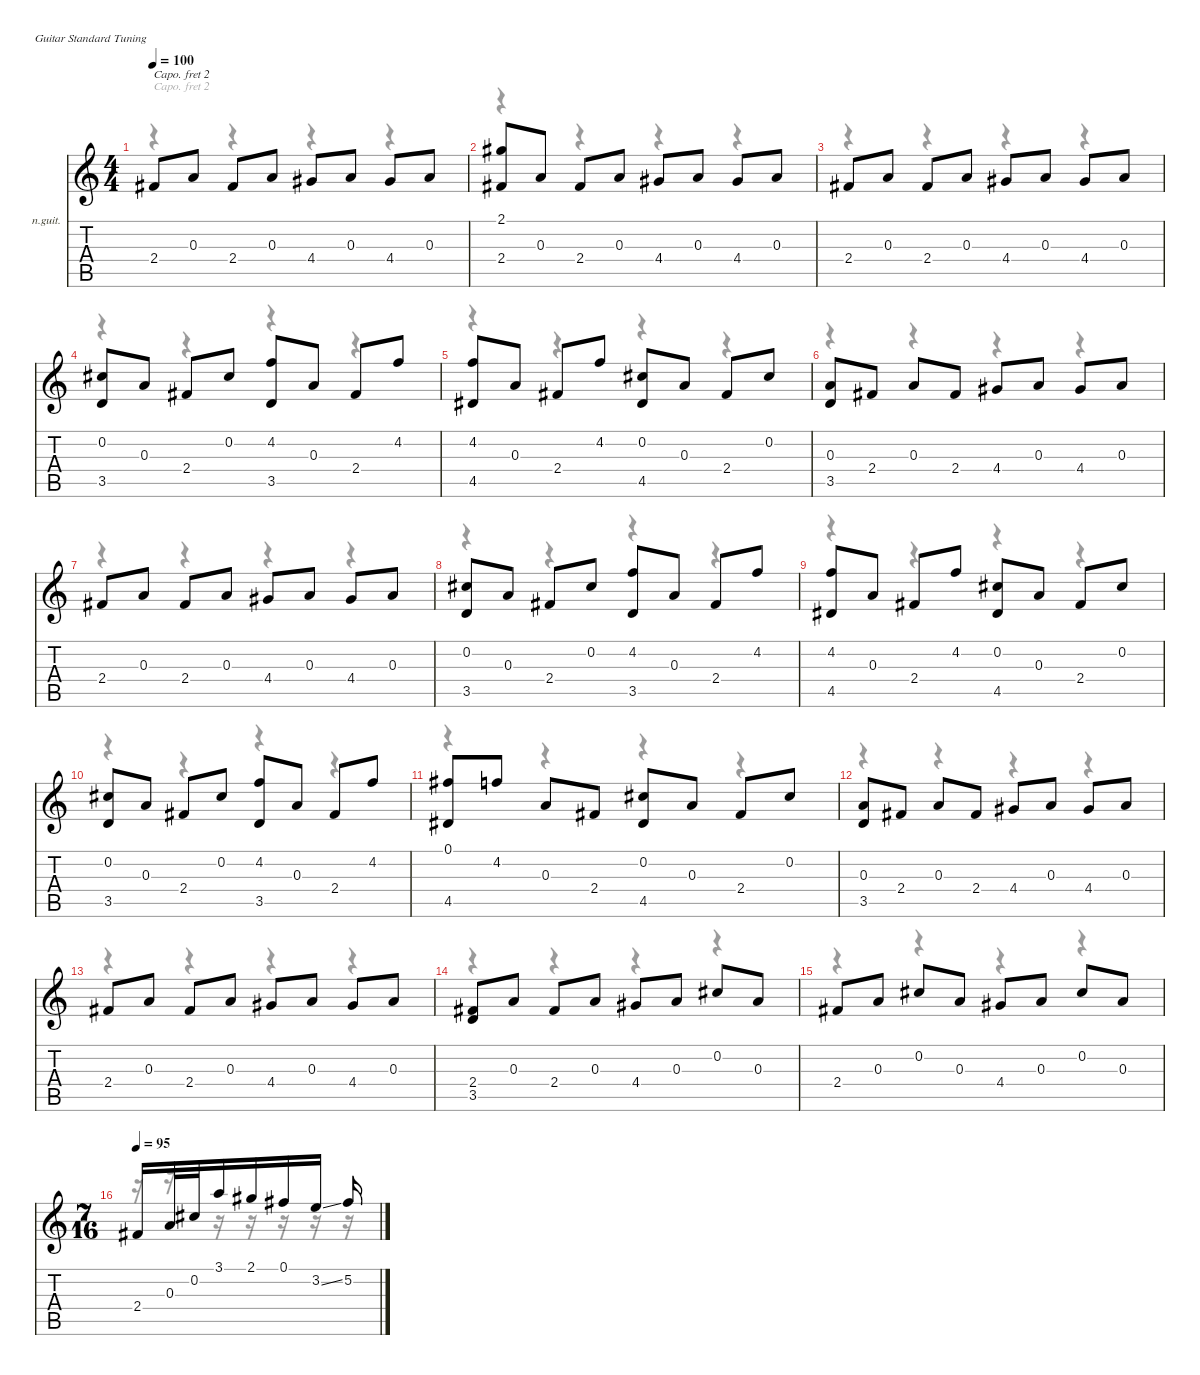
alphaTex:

\defaultSystemsLayout 4
\hideDynamics
\bracketExtendMode nobrackets
\firstSystemTrackNameOrientation horizontal
\otherSystemsTrackNameOrientation horizontal
\track ("Track 1" "n.guit.") {instrument acousticguitarnylon}
\staff {score tabs}
\capo 2
\tuning (E4 B3 G3 D3 A2 E2)
\voice
\ts (4 4)
\tempo 100
\clef g2
\ks c
2.4{acc #}.8{dy f beam Up} 0.3.8{beam Up} 2.4{acc #}.8{beam Up} 0.3.8{beam Up} 4.4{acc #}.8{beam Up} 0.3.8{beam Up} 4.4{acc #}.8{beam Up} 0.3.8{beam Up} |
(2.1{acc #} 2.4{acc #}).8{beam Up} 0.3.8{beam Up} 2.4{acc #}.8{beam Up} 0.3.8{beam Up} 4.4{acc #}.8{beam Up} 0.3.8{beam Up} 4.4{acc #}.8{beam Up} 0.3.8{beam Up} |
2.4{acc #}.8{beam Up} 0.3.8{beam Up} 2.4{acc #}.8{beam Up} 0.3.8{beam Up} 4.4{acc #}.8{beam Up} 0.3.8{beam Up} 4.4{acc #}.8{beam Up} 0.3.8{beam Up} |
(0.2{acc #} 3.5).8{beam Up} 0.3.8{beam Up} 2.4{acc #}.8{beam Up} 0.2{acc #}.8{beam Up} (4.2 3.5).8{beam Up} 0.3.8{beam Up} 2.4{acc #}.8{beam Up} 4.2.8{beam Up} |
(4.2 4.5{acc #}).8{beam Up} 0.3.8{beam Up} 2.4{acc #}.8{beam Up} 4.2.8{beam Up} (0.2{acc #} 4.5{acc #}).8{beam Up} 0.3.8{beam Up} 2.4{acc #}.8{beam Up} 0.2{acc #}.8{beam Up} |
(0.3 3.5).8{beam Up} 2.4{acc #}.8{beam Up} 0.3.8{beam Up} 2.4{acc #}.8{beam Up} 4.4{acc #}.8{beam Up} 0.3.8{beam Up} 4.4{acc #}.8{beam Up} 0.3.8{beam Up} |
2.4{acc #}.8{beam Up} 0.3.8{beam Up} 2.4{acc #}.8{beam Up} 0.3.8{beam Up} 4.4{acc #}.8{beam Up} 0.3.8{beam Up} 4.4{acc #}.8{beam Up} 0.3.8{beam Up} |
(0.2{acc #} 3.5).8{beam Up} 0.3.8{beam Up} 2.4{acc #}.8{beam Up} 0.2{acc #}.8{beam Up} (4.2 3.5).8{beam Up} 0.3.8{beam Up} 2.4{acc #}.8{beam Up} 4.2.8{beam Up} |
(4.2 4.5{acc #}).8{beam Up} 0.3.8{beam Up} 2.4{acc #}.8{beam Up} 4.2.8{beam Up} (0.2{acc #} 4.5{acc #}).8{beam Up} 0.3.8{beam Up} 2.4{acc #}.8{beam Up} 0.2{acc #}.8{beam Up} |
(0.2{acc #} 3.5).8{beam Up} 0.3.8{beam Up} 2.4{acc #}.8{beam Up} 0.2{acc #}.8{beam Up} (4.2 3.5).8{beam Up} 0.3.8{beam Up} 2.4{acc #}.8{beam Up} 4.2.8{beam Up} |
(0.1{acc #} 4.5{acc #}).8{beam Up} 4.2.8{beam Up} 0.3.8{beam Up} 2.4{acc #}.8{beam Up} (0.2{acc #} 4.5{acc #}).8{beam Up} 0.3.8{beam Up} 2.4{acc #}.8{beam Up} 0.2{acc #}.8{beam Up} |
(0.3 3.5).8{beam Up} 2.4{acc #}.8{beam Up} 0.3.8{beam Up} 2.4{acc #}.8{beam Up} 4.4{acc #}.8{beam Up} 0.3.8{beam Up} 4.4{acc #}.8{beam Up} 0.3.8{beam Up} |
2.4{acc #}.8{beam Up} 0.3.8{beam Up} 2.4{acc #}.8{beam Up} 0.3.8{beam Up} 4.4{acc #}.8{beam Up} 0.3.8{beam Up} 4.4{acc #}.8{beam Up} 0.3.8{beam Up} |
(2.4{acc #} 3.5).8{beam Up} 0.3.8{beam Up} 2.4{acc #}.8{beam Up} 0.3.8{beam Up} 4.4{acc #}.8{beam Up} 0.3.8{beam Up} 0.2{acc #}.8{beam Up} 0.3.8{beam Up} |
2.4{acc #}.8{beam Up} 0.3.8{beam Up} 0.2{acc #}.8{beam Up} 0.3.8{beam Up} 4.4{acc #}.8{beam Up} 0.3.8{beam Up} 0.2{acc #}.8{beam Up} 0.3.8{beam Up} |
\ts (7 16)
\beaming (8 3)
\tempo 95
2.4{acc #}.16{beam Up} 0.3.32{beam Up} 0.2{acc #}.32{beam Up} 3.1.16{beam Up} 2.1{acc #}.16{beam Up} 0.1{acc #}.16{beam Up} 3.2{ss}.16{beam Up} 5.2{acc #}.16{beam Up}
\voice
\clef g2
\ottava regular
\simile none
\ks c
r.4{dy mf beam Down} r.4{beam Down} r.4{beam Down} r.4{beam Down} |
r.4{beam Down} r.4{beam Down} r.4{beam Down} r.4{beam Down} |
r.4{beam Down} r.4{beam Down} r.4{beam Down} r.4{beam Down} |
r.4{beam Down} r.4{beam Down} r.4{beam Down} r.4{beam Down} |
r.4{beam Down} r.4{beam Down} r.4{beam Down} r.4{beam Down} |
r.4{beam Down} r.4{beam Down} r.4{beam Down} r.4{beam Down} |
r.4{beam Down} r.4{beam Down} r.4{beam Down} r.4{beam Down} |
r.4{beam Down} r.4{beam Down} r.4{beam Down} r.4{beam Down} |
r.4{beam Down} r.4{beam Down} r.4{beam Down} r.4{beam Down} |
r.4{beam Down} r.4{beam Down} r.4{beam Down} r.4{beam Down} |
r.4{beam Down} r.4{beam Down} r.4{beam Down} r.4{beam Down} |
r.4{beam Down} r.4{beam Down} r.4{beam Down} r.4{beam Down} |
r.4{beam Down} r.4{beam Down} r.4{beam Down} r.4{beam Down} |
r.4{beam Down} r.4{beam Down} r.4{beam Down} r.4{beam Down} |
r.4{beam Down} r.4{beam Down} r.4{beam Down} r.4{beam Down} |
r.16{beam Down} r.16{beam Down} r.16{beam Down} r.16{beam Down} r.16{beam Down} r.16{beam Down} r.16{beam Down}
